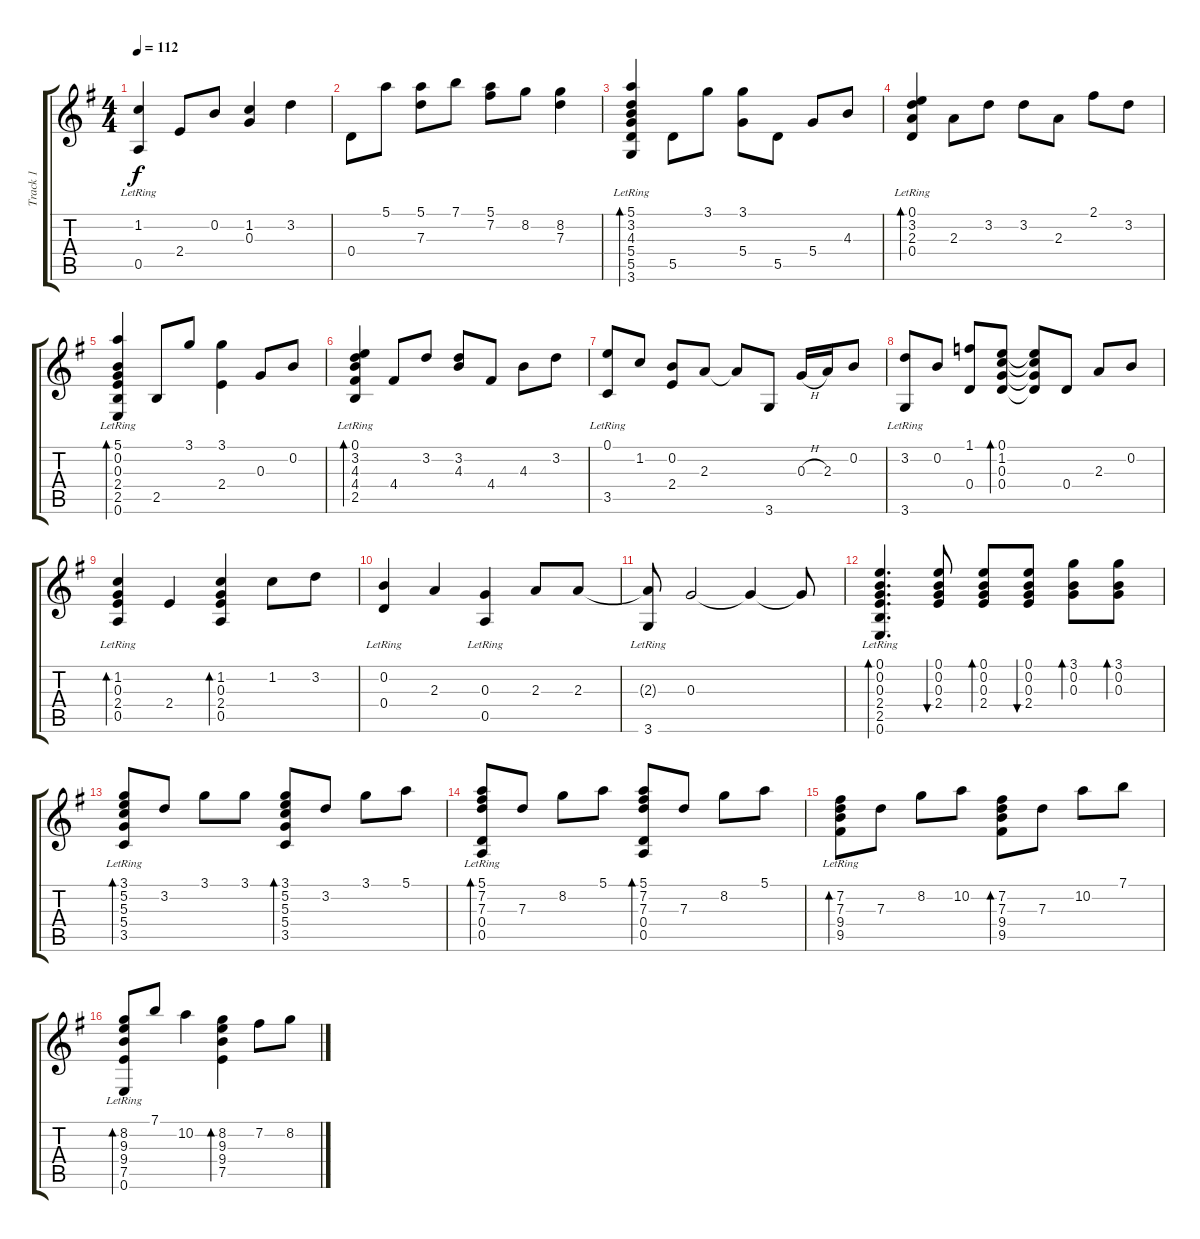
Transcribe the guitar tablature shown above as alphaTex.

\track ("Track 1" "Track 1") {instrument acousticguitarsteel}
\staff {score tabs}
\tuning (E4 B3 G3 D3 A2 E2) {hide}
\ts (4 4)
\tempo 112
\clef g2
\ks g
(1.2 0.5{lr}).4{dy f} 2.4.8 0.2.8 (1.2 0.3).4 3.2.4 |
0.4.8 5.1.8 (5.1 7.3).8 7.1.8 (5.1 7.2).8 8.2.8 (8.2 7.3).4 |
(5.1{lr} 3.2{lr} 4.3{lr} 5.4{lr} 5.5{lr} 3.6{lr}).4{bd 120} 5.5.8 3.1.8 (3.1 5.4).8 5.5.8 5.4.8 4.3.8 |
(0.1{lr} 3.2{lr} 2.3{lr} 0.4{lr}).4{bd 120} 2.3.8 3.2.8 3.2.8 2.3.8 2.1.8 3.2.8 |
(5.1{lr} 0.2{lr} 0.3{lr} 2.4 2.5 0.6{lr}).4{bd 120} 2.5.8 3.1.8 (3.1 2.4).4 0.3.8 0.2.8 |
(0.1{lr} 3.2{lr} 4.3{lr} 4.4{lr} 2.5{lr}).4{bd 120} 4.4.8 3.2.8 (3.2 4.3).8 4.4.8 4.3.8 3.2.8 |
(0.1 3.5{lr}).8 1.2.8 (0.2 2.4).8 2.3.8 2.3{t}.8 3.6.8 0.3{h}.16 2.3.16 0.2.8 |
(3.2 3.6{lr}).8 0.2.8 (1.1 0.4).8 (0.1 1.2 0.3 0.4).8{bd 240} (0.1{t} 1.2{t} 0.3{t} 0.4{t}).8 0.4.8 2.3.8 0.2.8 |
(1.2 0.3 2.4 0.5{lr}).4{bd 120} 2.4.4 (1.2 0.3 2.4 0.5).4{bd 120} 1.2.8 3.2.8 |
(0.2 0.4{lr}).4 2.3.4 (0.3 0.5{lr}).4 2.3.8 2.3.8 |
(2.3{t} 3.6{lr}).8 0.3.2 0.3{t}.4 0.3{t}.8 |
(0.1{lr} 0.2{lr} 0.3{lr} 2.4{lr} 2.5{lr} 0.6{lr}).4{d bd 60} (0.1 0.2 0.3 2.4).8{bu 60} (0.1 0.2 0.3 2.4).8{bd 60} (0.1 0.2 0.3 2.4).8{bu 60} (3.1 0.2 0.3).8{bd 30} (3.1 0.2 0.3).8{bd 30} |
(3.1{lr} 5.2{lr} 5.3{lr} 5.4 3.5{lr}).8{bd 60} 3.2.8 3.1.8 3.1.8 (3.1 5.2 5.3 5.4 3.5).8{bd 60} 3.2.8 3.1.8 5.1.8 |
(5.1{lr} 7.2{lr} 7.3{lr} 0.4{lr} 0.5).8{bd 60} 7.3.8 8.2.8 5.1.8 (5.1 7.2 7.3 0.4 0.5).8{bd 60} 7.3.8 8.2.8 5.1.8 |
(7.2{lr} 7.3{lr} 9.4 9.5{lr}).8{bd 60} 7.3.8 8.2.8 10.2.8 (7.2 7.3 9.4 9.5).8{bd 60} 7.3.8 10.2.8 7.1.8 |
(8.2{lr} 9.3{lr} 9.4 7.5 0.6{lr}).8{bd 60} 7.1.8 10.2.4 (8.2 9.3 9.4 7.5).4{bd 60} 7.2.8 8.2.8
